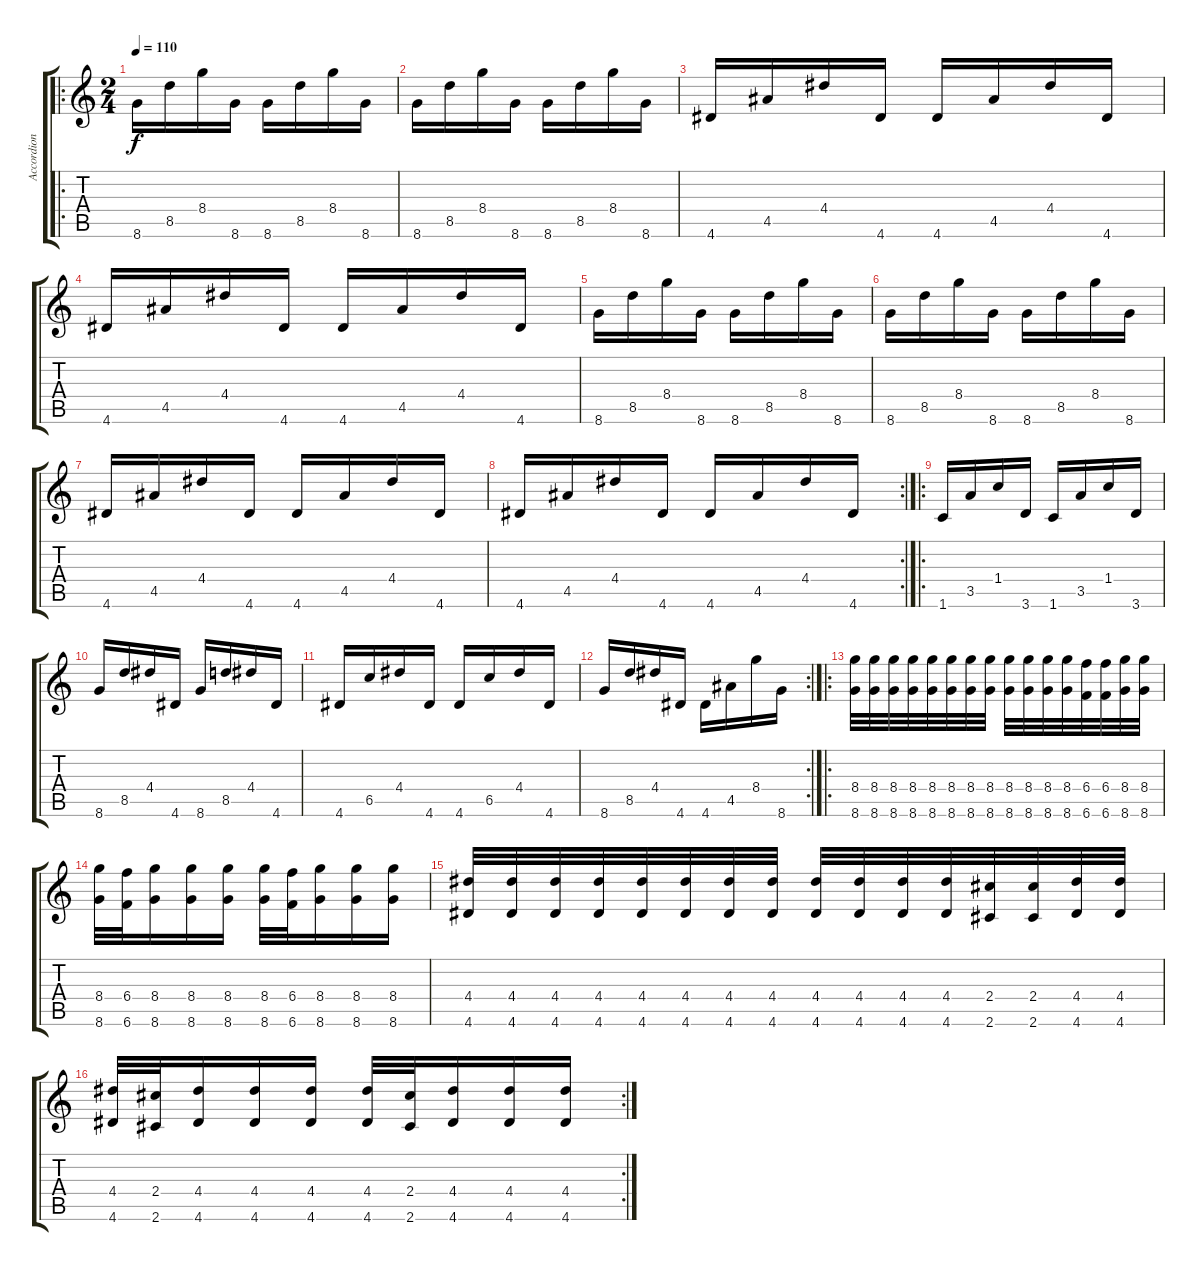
\track ("Accordion" "Accordion") {instrument accordion}
\staff {score tabs}
\tuning (Db6 Ab5 E5 B4 Gb4 B3) {hide}
\ro
\ts (2 4)
\tempo 110
\clef g2
\ks c
8.6.16{dy f instrument accordion} 8.5.16 8.4.16 8.6.16 8.6.16 8.5.16 8.4.16 8.6.16 |
8.6.16 8.5.16 8.4.16 8.6.16 8.6.16 8.5.16 8.4.16 8.6.16 |
4.6.16 4.5.16 4.4.16 4.6.16 4.6.16 4.5.16 4.4.16 4.6.16 |
4.6.16 4.5.16 4.4.16 4.6.16 4.6.16 4.5.16 4.4.16 4.6.16 |
8.6.16 8.5.16 8.4.16 8.6.16 8.6.16 8.5.16 8.4.16 8.6.16 |
8.6.16 8.5.16 8.4.16 8.6.16 8.6.16 8.5.16 8.4.16 8.6.16 |
4.6.16 4.5.16 4.4.16 4.6.16 4.6.16 4.5.16 4.4.16 4.6.16 |
\rc 2
4.6.16 4.5.16 4.4.16 4.6.16 4.6.16 4.5.16 4.4.16 4.6.16 |
\ro
1.6.16 3.5.16 1.4.16 3.6.16 1.6.16 3.5.16 1.4.16 3.6.16 |
8.6.16 8.5.16 4.4.16 4.6.16 8.6.16 8.5.16 4.4.16 4.6.16 |
4.6.16 6.5.16 4.4.16 4.6.16 4.6.16 6.5.16 4.4.16 4.6.16 |
\rc 2
8.6.16 8.5.16 4.4.16 4.6.16 4.6.16 4.5.16 8.4.16 8.6.16 |
\ro
(8.4 8.6).32 (8.4 8.6).32 (8.4 8.6).32 (8.4 8.6).32 (8.4 8.6).32 (8.4 8.6).32 (8.4 8.6).32 (8.4 8.6).32 (8.4 8.6).32 (8.4 8.6).32 (8.4 8.6).32 (8.4 8.6).32 (6.4 6.6).32 (6.4 6.6).32 (8.4 8.6).32 (8.4 8.6).32 |
(8.4 8.6).32 (6.4 6.6).32 (8.4 8.6).16 (8.4 8.6).16 (8.4 8.6).16 (8.4 8.6).32 (6.4 6.6).32 (8.4 8.6).16 (8.4 8.6).16 (8.4 8.6).16 |
(4.4 4.6).32 (4.4 4.6).32 (4.4 4.6).32 (4.4 4.6).32 (4.4 4.6).32 (4.4 4.6).32 (4.4 4.6).32 (4.4 4.6).32 (4.4 4.6).32 (4.4 4.6).32 (4.4 4.6).32 (4.4 4.6).32 (2.4 2.6).32 (2.4 2.6).32 (4.4 4.6).32 (4.4 4.6).32 |
\rc 2
(4.4 4.6).32 (2.4 2.6).32 (4.4 4.6).16 (4.4 4.6).16 (4.4 4.6).16 (4.4 4.6).32 (2.4 2.6).32 (4.4 4.6).16 (4.4 4.6).16 (4.4 4.6).16
